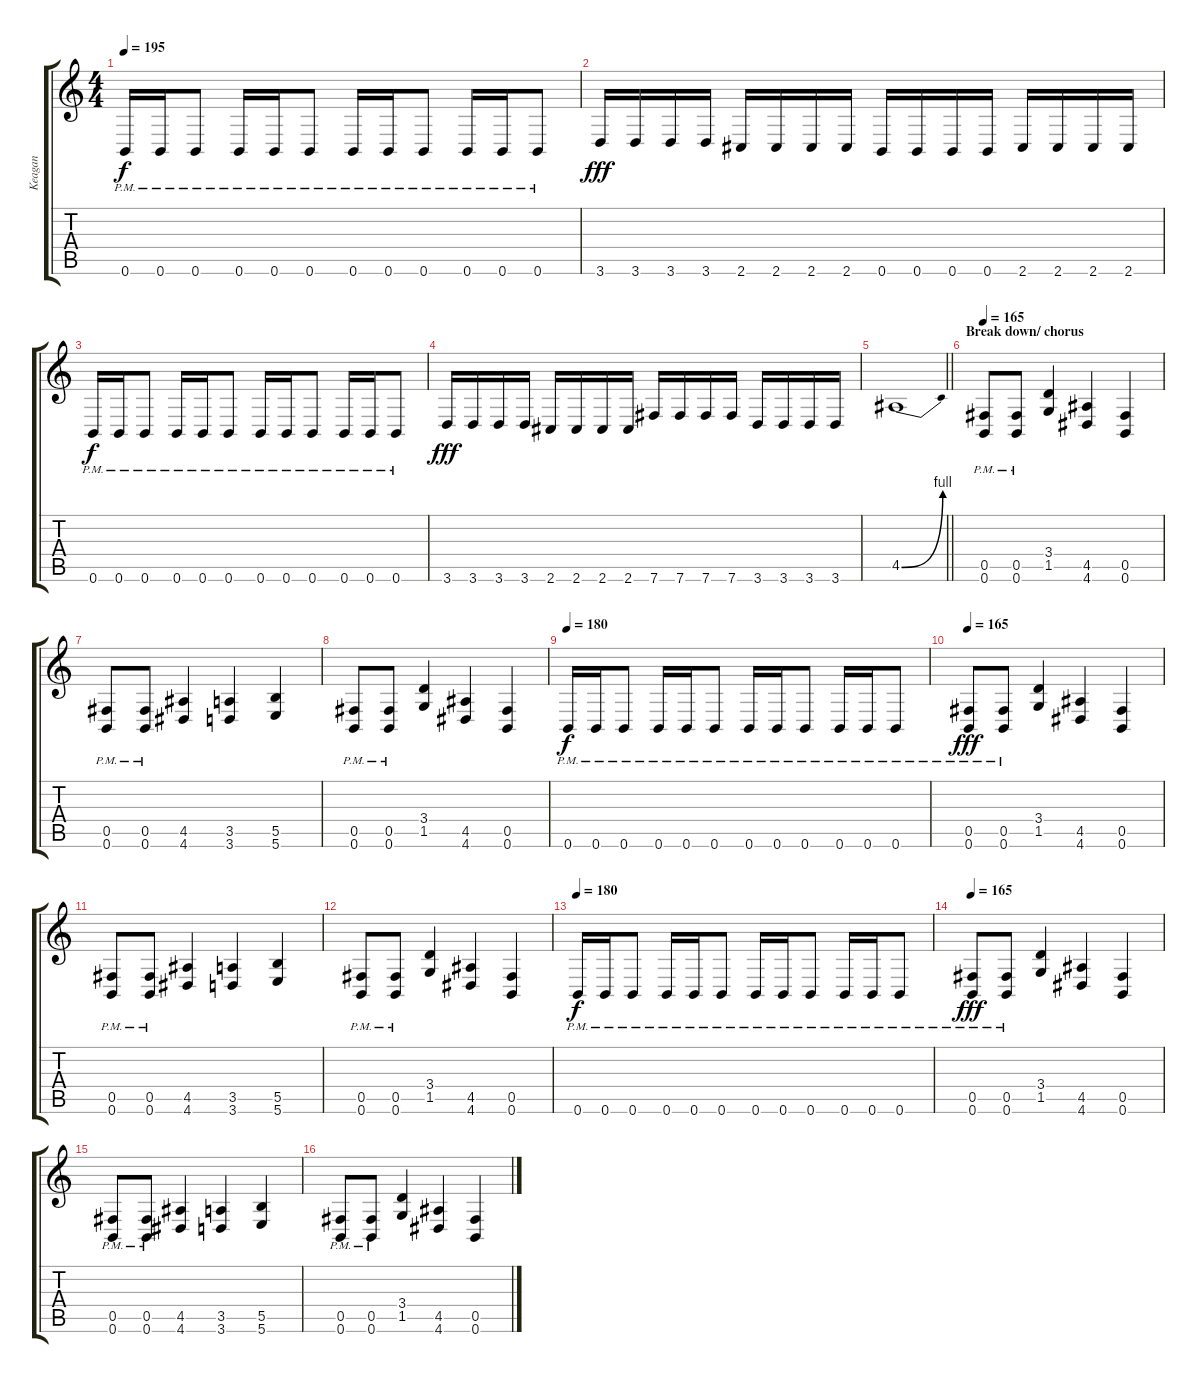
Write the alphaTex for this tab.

\track ("Keagan" "Keagan") {instrument overdrivenguitar}
\staff {score tabs}
\tuning (Db4 Ab3 E3 B2 Gb2 B1) {hide}
\ts (4 4)
\tempo 195
\clef g2
\ks c
0.6{pm}.16{dy f} 0.6{pm}.16 0.6{pm}.8 0.6{pm}.16 0.6{pm}.16 0.6{pm}.8 0.6{pm}.16 0.6{pm}.16 0.6{pm}.8 0.6{pm}.16 0.6{pm}.16 0.6{pm}.8 |
3.6.16{dy fff} 3.6.16 3.6.16 3.6.16 2.6.16 2.6.16 2.6.16 2.6.16 0.6.16 0.6.16 0.6.16 0.6.16 2.6.16 2.6.16 2.6.16 2.6.16 |
0.6{pm}.16{dy f} 0.6{pm}.16 0.6{pm}.8 0.6{pm}.16 0.6{pm}.16 0.6{pm}.8 0.6{pm}.16 0.6{pm}.16 0.6{pm}.8 0.6{pm}.16 0.6{pm}.16 0.6{pm}.8 |
3.6.16{dy fff} 3.6.16 3.6.16 3.6.16 2.6.16 2.6.16 2.6.16 2.6.16 7.6.16 7.6.16 7.6.16 7.6.16 3.6.16 3.6.16 3.6.16 3.6.16 |
\barLineRight lightlight
4.5{be (bend 0 0 60 4)}.1 |
\section ("" "Break down/ chorus")
\tempo 165
(0.5{pm} 0.6{pm}).8 (0.5{pm} 0.6{pm}).8 (3.4 1.5).4 (4.5 4.6).4 (0.5 0.6).4 |
(0.5{pm} 0.6{pm}).8 (0.5{pm} 0.6{pm}).8 (4.5 4.6).4 (3.5 3.6).4 (5.5 5.6).4 |
(0.5{pm} 0.6{pm}).8 (0.5{pm} 0.6{pm}).8 (3.4 1.5).4 (4.5 4.6).4 (0.5 0.6).4 |
\tempo 180
0.6{pm}.16{dy f} 0.6{pm}.16 0.6{pm}.8 0.6{pm}.16 0.6{pm}.16 0.6{pm}.8 0.6{pm}.16 0.6{pm}.16 0.6{pm}.8 0.6{pm}.16 0.6{pm}.16 0.6{pm}.8 |
\tempo 165
(0.5{pm} 0.6{pm}).8{dy fff} (0.5{pm} 0.6{pm}).8 (3.4 1.5).4 (4.5 4.6).4 (0.5 0.6).4 |
(0.5{pm} 0.6{pm}).8 (0.5{pm} 0.6{pm}).8 (4.5 4.6).4 (3.5 3.6).4 (5.5 5.6).4 |
(0.5{pm} 0.6{pm}).8 (0.5{pm} 0.6{pm}).8 (3.4 1.5).4 (4.5 4.6).4 (0.5 0.6).4 |
\tempo 180
0.6{pm}.16{dy f} 0.6{pm}.16 0.6{pm}.8 0.6{pm}.16 0.6{pm}.16 0.6{pm}.8 0.6{pm}.16 0.6{pm}.16 0.6{pm}.8 0.6{pm}.16 0.6{pm}.16 0.6{pm}.8 |
\tempo 165
(0.5{pm} 0.6{pm}).8{dy fff} (0.5{pm} 0.6{pm}).8 (3.4 1.5).4 (4.5 4.6).4 (0.5 0.6).4 |
(0.5{pm} 0.6{pm}).8 (0.5{pm} 0.6{pm}).8 (4.5 4.6).4 (3.5 3.6).4 (5.5 5.6).4 |
(0.5{pm} 0.6{pm}).8 (0.5{pm} 0.6{pm}).8 (3.4 1.5).4 (4.5 4.6).4 (0.5 0.6).4
